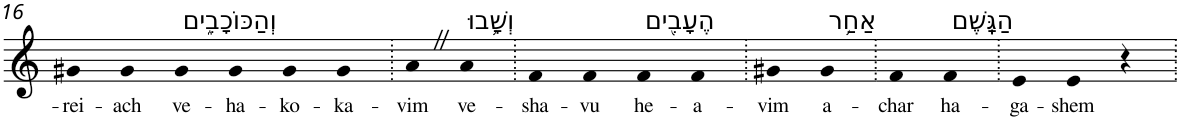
**kern	**text
*part1	*part1
*staff1	*staff1
*I"Piano	*
*I'Pno	*
!!LO:PB:g=z
*clefG2	*
*k[]	*
=16	=16
!	!LO:LY:b
4g#X	-rei-
!	!LO:LY:b
4g#	-ach
!LO:TX:a:t=וְהַכּוֹכָבִ֑ים	!
!	!LO:LY:b
4g#	ve-
!	!LO:LY:b
4g#	-ha-
!	!LO:LY:b
4g#	-ko-
!	!LO:LY:b
4g#	-ka-
=17.	=17.
!	!LO:LY:b
4aZ	-vim
!LO:TX:a:t=וְשָׁ֥בוּ	!
!	!LO:LY:b
4a	ve-
=18.	=18.
!	!LO:LY:b
4f	-sha-
!	!LO:LY:b
4f	-vu
!LO:TX:a:t=הֶעָבִ֖ים	!
!	!LO:LY:b
4f	he-
!	!LO:LY:b
4f	-a-
=19.	=19.
!	!LO:LY:b
4g#X	-vim
!LO:TX:a:t=אַחַ֥ר	!
!	!LO:LY:b
4g#	a-
=20.	=20.
!	!LO:LY:b
4f	-char
!LO:TX:a:t=הַגָּֽשֶׁם	!
!	!LO:LY:b
4f	ha-
=21.	=21.
!	!LO:LY:b
4e	-ga-
!	!LO:LY:b
4e	-shem
4r	.
=.	=.
*-	*-
